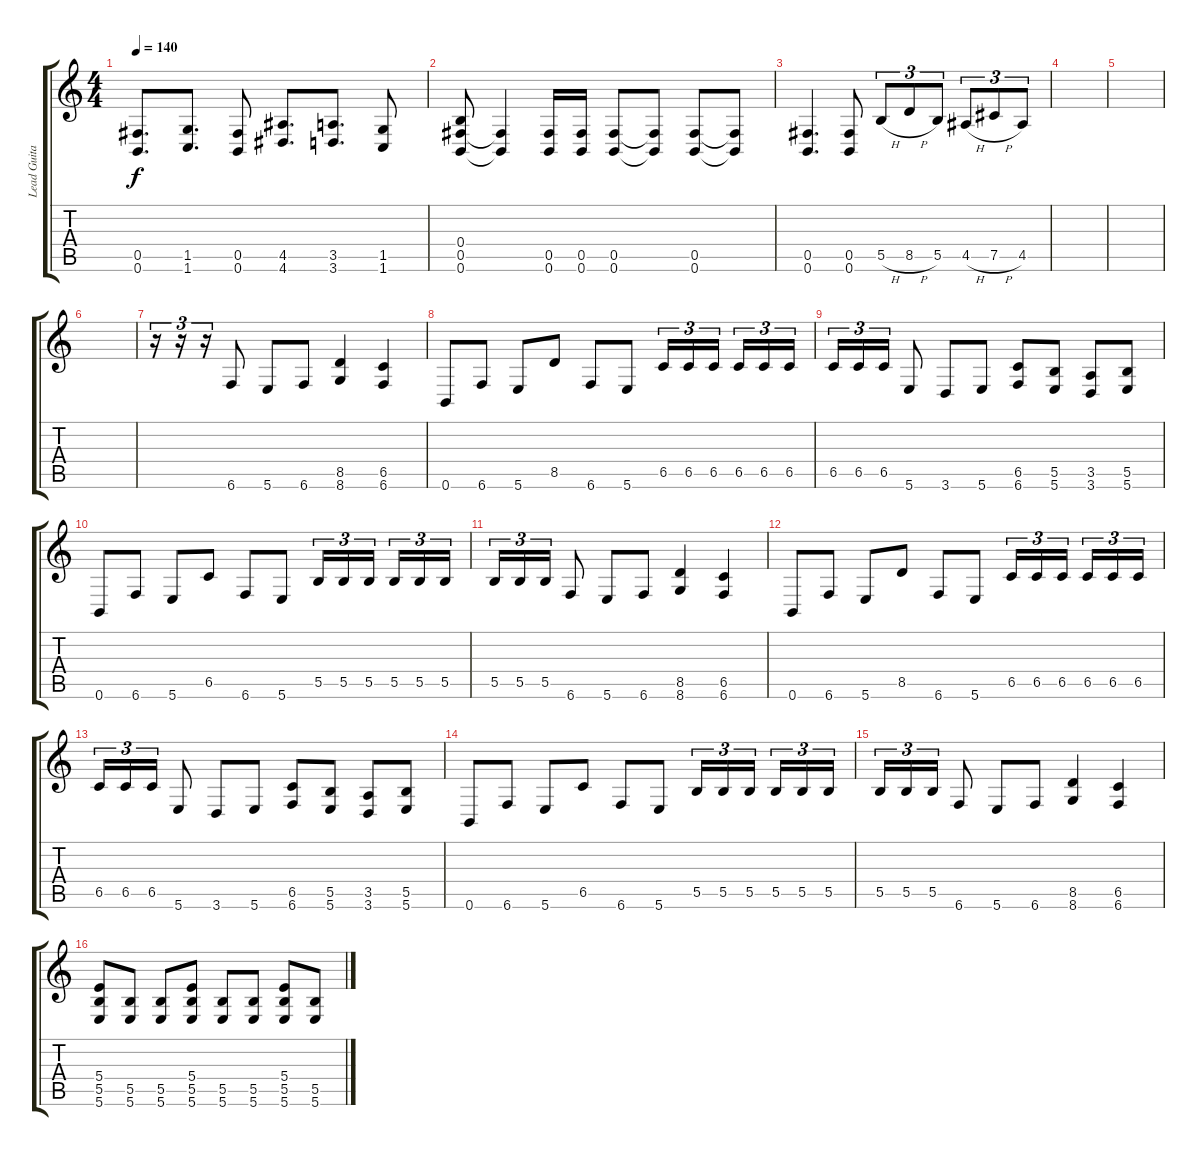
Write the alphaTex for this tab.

\track ("Lead Guitar" "Lead Guita") {instrument distortionguitar}
\staff {score tabs}
\tuning (Db4 Ab3 E3 B2 Gb2 B1) {hide}
\ts (4 4)
\tempo 140
\clef g2
\ks c
(0.5 0.6).8{d dy f} (1.5 1.6).8{d} (0.5 0.6).8 (4.5 4.6).8{d} (3.5 3.6).8{d} (1.5 1.6).8 |
(0.4 0.5 0.6).8 (0.5{t} 0.6{t}).4 (0.5 0.6).16 (0.5 0.6).16 (0.5 0.6).8 (0.5{t} 0.6{t}).8 (0.5 0.6).8 (0.5{t} 0.6{t}).8 |
(0.5 0.6).4{d} (0.5 0.6).8 5.5{h}.8{tu (3 2)} 8.5{h}.8{tu (3 2)} 5.5.8{tu (3 2)} 4.5{h}.8{tu (3 2)} 7.5{h}.8{tu (3 2)} 4.5.8{tu (3 2)} |
|
|
|
r.16{tu (3 2)} r.16{tu (3 2)} r.16{tu (3 2)} 6.6.8 5.6.8 6.6.8 (8.5 8.6).4 (6.5 6.6).4 |
0.6.8 6.6.8 5.6.8 8.5.8 6.6.8 5.6.8 6.5.16{tu (3 2)} 6.5.16{tu (3 2)} 6.5.16{tu (3 2) beam splitsecondary} 6.5.16{tu (3 2)} 6.5.16{tu (3 2)} 6.5.16{tu (3 2)} |
6.5.16{tu (3 2)} 6.5.16{tu (3 2)} 6.5.16{tu (3 2)} 5.6.8 3.6.8 5.6.8 (6.5 6.6).8 (5.5 5.6).8 (3.5 3.6).8 (5.5 5.6).8 |
0.6.8 6.6.8 5.6.8 6.5.8 6.6.8 5.6.8 5.5.16{tu (3 2)} 5.5.16{tu (3 2)} 5.5.16{tu (3 2) beam splitsecondary} 5.5.16{tu (3 2)} 5.5.16{tu (3 2)} 5.5.16{tu (3 2)} |
5.5.16{tu (3 2)} 5.5.16{tu (3 2)} 5.5.16{tu (3 2)} 6.6.8 5.6.8 6.6.8 (8.5 8.6).4 (6.5 6.6).4 |
0.6.8 6.6.8 5.6.8 8.5.8 6.6.8 5.6.8 6.5.16{tu (3 2)} 6.5.16{tu (3 2)} 6.5.16{tu (3 2) beam splitsecondary} 6.5.16{tu (3 2)} 6.5.16{tu (3 2)} 6.5.16{tu (3 2)} |
6.5.16{tu (3 2)} 6.5.16{tu (3 2)} 6.5.16{tu (3 2)} 5.6.8 3.6.8 5.6.8 (6.5 6.6).8 (5.5 5.6).8 (3.5 3.6).8 (5.5 5.6).8 |
0.6.8 6.6.8 5.6.8 6.5.8 6.6.8 5.6.8 5.5.16{tu (3 2)} 5.5.16{tu (3 2)} 5.5.16{tu (3 2) beam splitsecondary} 5.5.16{tu (3 2)} 5.5.16{tu (3 2)} 5.5.16{tu (3 2)} |
5.5.16{tu (3 2)} 5.5.16{tu (3 2)} 5.5.16{tu (3 2)} 6.6.8 5.6.8 6.6.8 (8.5 8.6).4 (6.5 6.6).4 |
(5.4 5.5 5.6).8 (5.5 5.6).8 (5.5 5.6).8 (5.4 5.5 5.6).8 (5.5 5.6).8 (5.5 5.6).8 (5.4 5.5 5.6).8 (5.5 5.6).8
